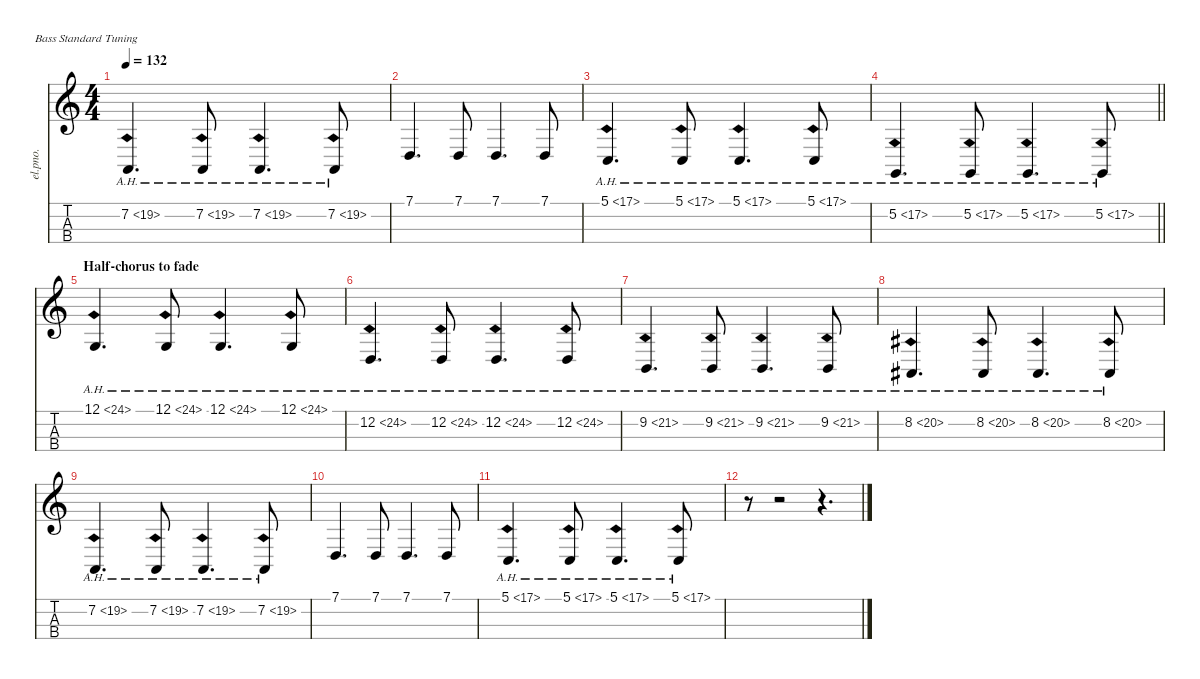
\defaultSystemsLayout 4
\hideDynamics
\bracketExtendMode nobrackets
\otherSystemsTrackNameOrientation horizontal
\track ("Keys LH" "el.pno.") {instrument electricpiano1}
\staff {score tabs}
\tuning (G2 D2 A1 E1)
\ts (4 4)
\tempo 132
\clef g2
\ks c
7.2{ah 12}.4{d dy f beam Up} 7.2{ah 12}.8{beam Up} 7.2{ah 12}.4{d beam Up} 7.2{ah 12}.8{beam Up} |
7.1.4{d beam Up} 7.1.8{beam Up} 7.1.4{d beam Up} 7.1.8{beam Up} |
5.1{ah 12}.4{d beam Up} 5.1{ah 12}.8{beam Up} 5.1{ah 12}.4{d beam Up} 5.1{ah 12}.8{beam Up} |
\barLineRight lightlight
5.2{ah 12}.4{d beam Up} 5.2{ah 12}.8{beam Up} 5.2{ah 12}.4{d beam Up} 5.2{ah 12}.8{beam Up} |
\section ("" "Half-chorus to fade")
12.1{ah 12}.4{d beam Up} 12.1{ah 12}.8{beam Up} 12.1{ah 12}.4{d beam Up} 12.1{ah 12}.8{beam Up} |
12.2{ah 12}.4{d beam Up} 12.2{ah 12}.8{beam Up} 12.2{ah 12}.4{d beam Up} 12.2{ah 12}.8{beam Up} |
9.2{ah 12}.4{d beam Up} 9.2{ah 12}.8{beam Up} 9.2{ah 12}.4{d beam Up} 9.2{ah 12}.8{beam Up} |
8.2{ah 12 acc #}.4{d beam Up} 8.2{ah 12 acc #}.8{beam Up} 8.2{ah 12 acc #}.4{d beam Up} 8.2{ah 12 acc #}.8{beam Up} |
7.2{ah 12}.4{d beam Up} 7.2{ah 12}.8{beam Up} 7.2{ah 12}.4{d beam Up} 7.2{ah 12}.8{beam Up} |
7.1.4{d beam Up} 7.1.8{beam Up} 7.1.4{d beam Up} 7.1.8{beam Up} |
5.1{ah 12}.4{d beam Up} 5.1{ah 12}.8{beam Up} 5.1{ah 12}.4{d beam Up} 5.1{ah 12}.8{beam Up} |
r.8{beam Down} r.2{beam Down} r.4{d beam Down}
